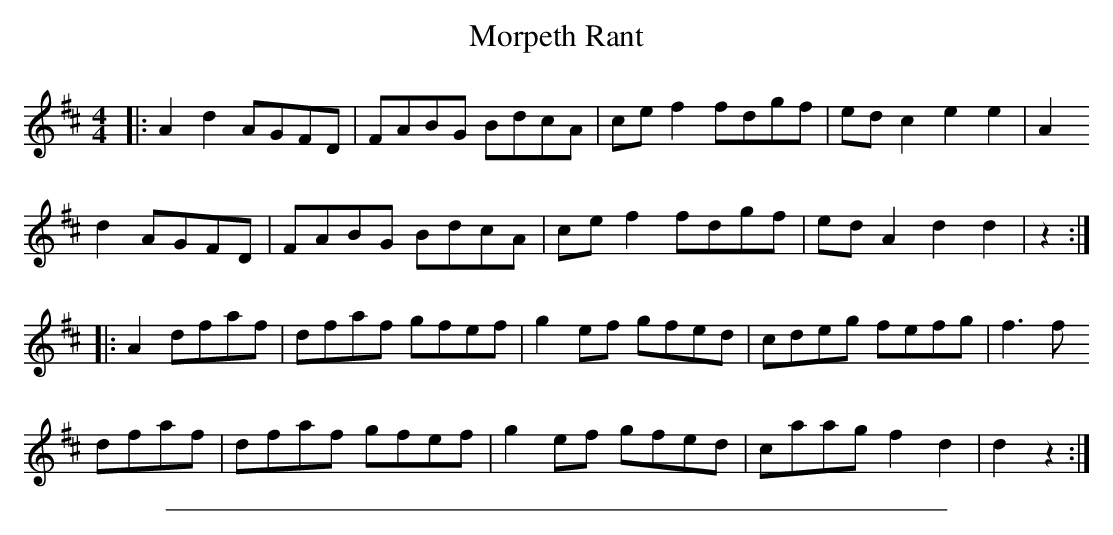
X:1
T: Morpeth Rant
M:4/4
L:1/8
K:D
|:A2d2 AGFD|FABG BdcA|cef2 fdgf|edc2 e2e2|A2
d2 AGFD|FABG BdcA|cef2 fdgf|edA2 d2d2|z2:|
|:A2 dfaf|dfaf gfef|g2ef gfed|cdeg fefg|f3f
dfaf|dfaf gfef|g2ef gfed|caag f2d2|d2z2 :|
